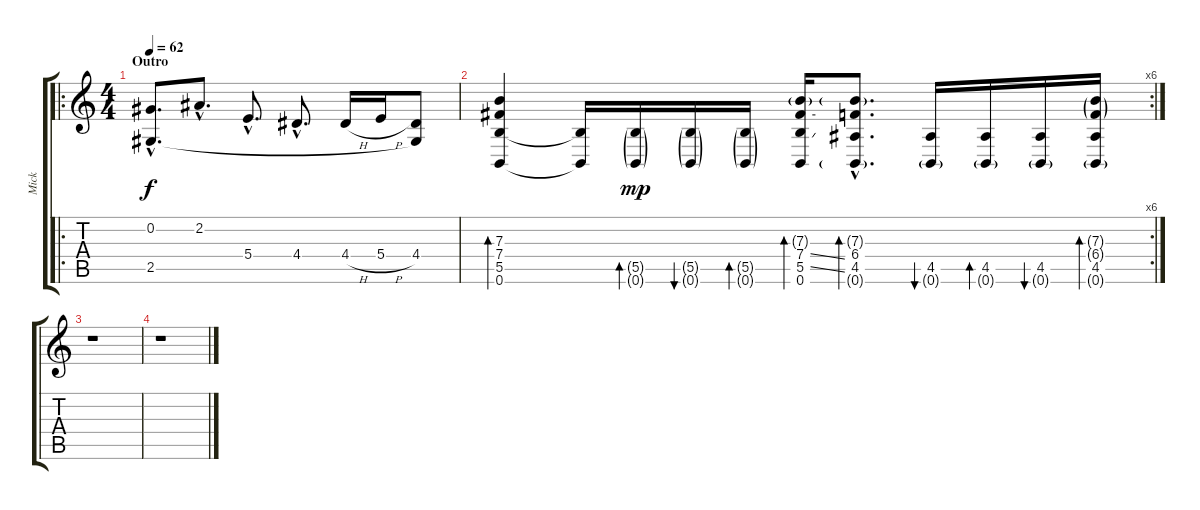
\track ("Mick" "Mick") {instrument acousticguitarsteel}
\staff {score tabs}
\tuning (Db4 Ab3 E3 B2 Gb2 B1) {hide}
\ro
\ts (4 4)
\section ("" "Outro")
\tempo 62
\clef g2
\ks c
(0.2{hac} 2.5{hac}).8{d dy f} 2.2{hac}.8{d} 5.4{hac}.8{d} 4.4{hac}.8{d} 4.4{h}.16 5.4{h}.16 (4.4 2.5{t}).8 |
\rc 6
(7.3 7.4 5.5 0.6).4{bd 60} (5.5{t} 0.6{t}).16 (5.5{g} 0.6{g}).16{bd 60 dy mp} (5.5{g} 0.6{g}).16{bu 60} (5.5{g} 0.6{g}).16{bd 60} (7.3{g} 7.4{ss} 5.5{ss} 0.6).16{bd 60} (7.3{g hac} 6.4{hac} 4.5{hac} 0.6{g hac}).8{d bd 60} (4.5 0.6{g}).16{bu 60} (4.5 0.6{g}).16{bd 60} (4.5 0.6{g}).16{bu 60} (7.3{g} 6.4{g} 4.5 0.6{g}).16{bd 60} |
r.1 |
r.1
